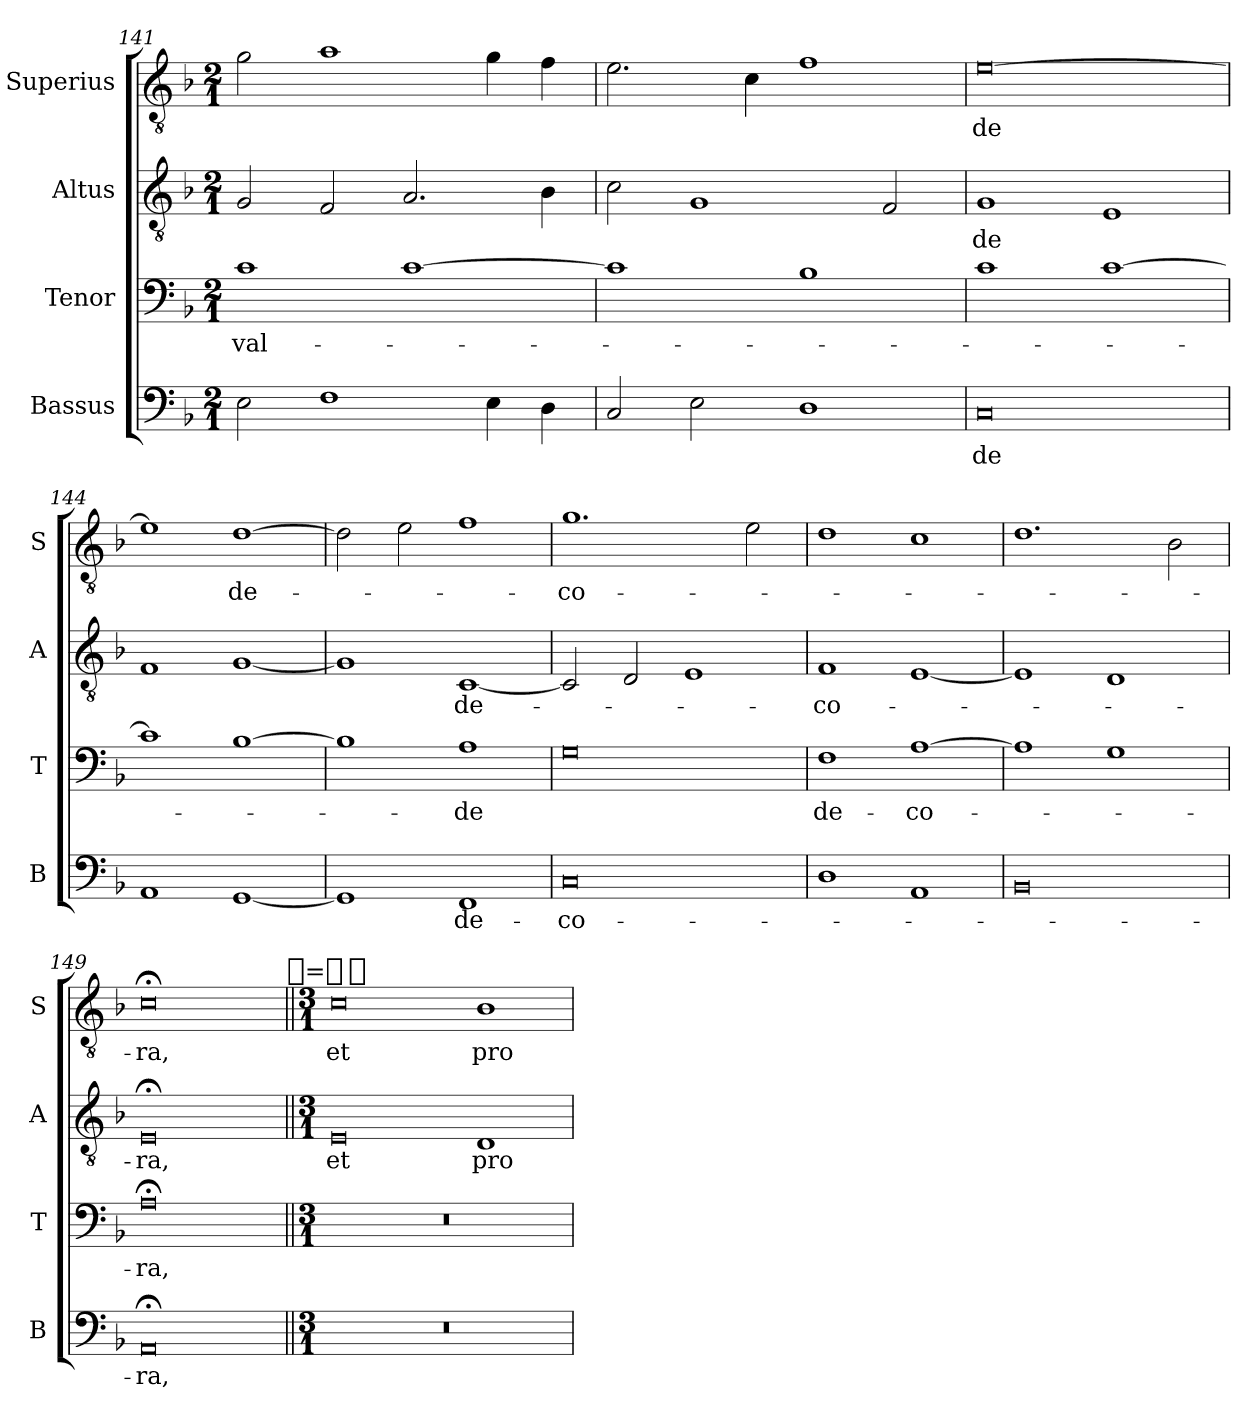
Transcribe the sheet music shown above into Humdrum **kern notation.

**kern	**text	**kern	**text	**kern	**text	**kern	**text
*part4	*part4	*part3	*part3	*part2	*part2	*part1	*part1
*staff4	*staff4	*staff3	*staff3	*staff2	*staff2	*staff1	*staff1
*I"Bassus	*	*I"Tenor	*	*I"Altus	*	*I"Superius	*
*I'B	*	*I'T	*	*I'A	*	*I'S	*
*clefF4	*	*clefF4	*	*clefGv2	*	*clefGv2	*
*k[b-]	*	*k[b-]	*	*k[b-]	*	*k[b-]	*
*d:	*	*d:	*	*d:	*	*d:	*
*M2/1	*	*M2/1	*	*M2/1	*	*M2/1	*
=141	=141	=141	=141	=141	=141	=141	=141
2E	.	1c	val-	2G	.	2g	.
1F	.	.	.	2F	.	1a	.
.	.	[1c	.	2.A	.	.	.
4E	.	.	.	.	.	4g	.
4D	.	.	.	4B-	.	4f	.
=142	=142	=142	=142	=142	=142	=142	=142
2C	.	1c]	.	2c	.	2.e	.
2E	.	.	.	1G	.	.	.
.	.	.	.	.	.	4c	.
1D	.	1B-	.	.	.	1f	.
.	.	.	.	2F	.	.	.
=143	=143	=143	=143	=143	=143	=143	=143
0C	-de	1c	.	1G	-de	[0e	-de
.	.	[1c	.	1E	.	.	.
=144	=144	=144	=144	=144	=144	=144	=144
1AA	.	1c]	.	1F	.	1e]	.
[1GG	.	[1B-	.	[1G	.	[1d	de-
=145	=145	=145	=145	=145	=145	=145	=145
1GG]	.	1B-]	.	1G]	.	2d]	.
.	.	.	.	.	.	2e	.
1FF	de-	1A	-de	[1C	de-	1f	.
=146	=146	=146	=146	=146	=146	=146	=146
0C	-co-	0G	.	2C]	.	1.g	-co-
.	.	.	.	2D	.	.	.
.	.	.	.	1E	.	.	.
.	.	.	.	.	.	2e	.
=147	=147	=147	=147	=147	=147	=147	=147
1D	.	1F	de-	1F	-co-	1d	.
1AA	.	[1A	-co-	[1E	.	1c	.
=148	=148	=148	=148	=148	=148	=148	=148
0BB-	.	1A]	.	1E]	.	1.d	.
.	.	1G	.	1D	.	.	.
.	.	.	.	.	.	2B-	.
=149	=149	=149	=149	=149	=149	=149	=149
0AA;<	-ra,	0A;<	-ra,	0E;<	-ra,	0c;<	-ra,
!	!	!	!	!	!	!LO:TX:a:t=[whole]=[whole-dot]	!
=150||	=150||	=150||	=150||	=150||	=150||	=150||	=150||
*M3/1	*	*M3/1	*	*M3/1	*	*M3/1	*
0.r	.	0.r	.	0E	et	0c	et
.	.	.	.	1D	pro	1B-	pro
=	=	=	=	=	=	=	=
*-	*-	*-	*-	*-	*-	*-	*-
